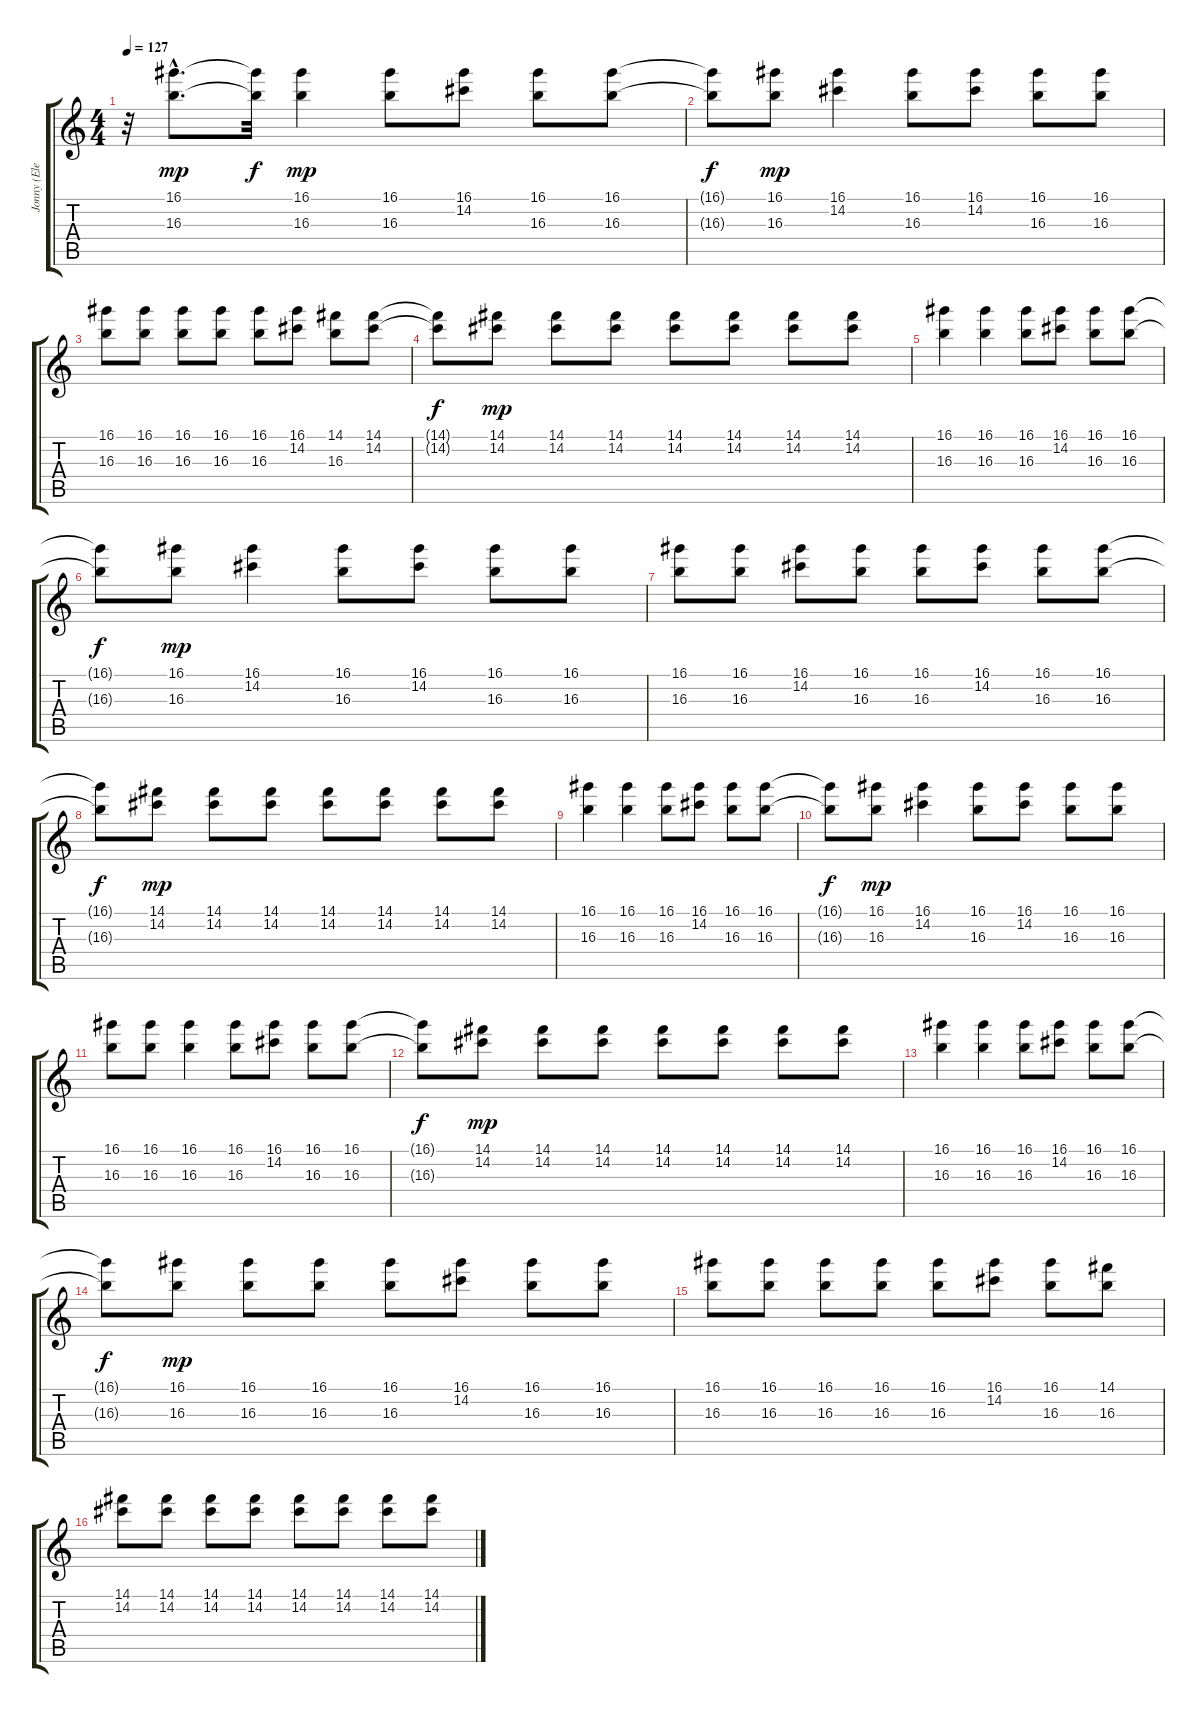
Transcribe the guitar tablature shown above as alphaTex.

\track ("Jonny (Electric 2)" "Jonny (Ele") {instrument overdrivenguitar}
\staff {score tabs}
\tuning (E4 B3 G3 D3 A2 E2) {hide}
\ts (4 4)
\tempo 127
\clef g2
\ks c
r.32{dy mp} (16.1{hac} 16.3{hac}).8{d} (16.1{t} 16.3{t}).32{dy f} (16.1 16.3).4{dy mp} (16.1 16.3).8 (16.1 14.2).8 (16.1 16.3).8 (16.1 16.3).8 |
(16.1{t} 16.3{t}).8{dy f} (16.1 16.3).8{dy mp} (16.1 14.2).4 (16.1 16.3).8 (16.1 14.2).8 (16.1 16.3).8 (16.1 16.3).8 |
(16.1 16.3).8 (16.1 16.3).8 (16.1 16.3).8 (16.1 16.3).8 (16.1 16.3).8 (16.1 14.2).8 (14.1 16.3).8 (14.1 14.2).8 |
(14.1{t} 14.2{t}).8{dy f} (14.1 14.2).8{dy mp} (14.1 14.2).8 (14.1 14.2).8 (14.1 14.2).8 (14.1 14.2).8 (14.1 14.2).8 (14.1 14.2).8 |
(16.1 16.3).4 (16.1 16.3).4 (16.1 16.3).8 (16.1 14.2).8 (16.1 16.3).8 (16.1 16.3).8 |
(16.1{t} 16.3{t}).8{dy f} (16.1 16.3).8{dy mp} (16.1 14.2).4 (16.1 16.3).8 (16.1 14.2).8 (16.1 16.3).8 (16.1 16.3).8 |
(16.1 16.3).8 (16.1 16.3).8 (16.1 14.2).8 (16.1 16.3).8 (16.1 16.3).8 (16.1 14.2).8 (16.1 16.3).8 (16.1 16.3).8 |
(16.1{t} 16.3{t}).8{dy f} (14.1 14.2).8{dy mp} (14.1 14.2).8 (14.1 14.2).8 (14.1 14.2).8 (14.1 14.2).8 (14.1 14.2).8 (14.1 14.2).8 |
(16.1 16.3).4 (16.1 16.3).4 (16.1 16.3).8 (16.1 14.2).8 (16.1 16.3).8 (16.1 16.3).8 |
(16.1{t} 16.3{t}).8{dy f} (16.1 16.3).8{dy mp} (16.1 14.2).4 (16.1 16.3).8 (16.1 14.2).8 (16.1 16.3).8 (16.1 16.3).8 |
(16.1 16.3).8 (16.1 16.3).8 (16.1 16.3).4 (16.1 16.3).8 (16.1 14.2).8 (16.1 16.3).8 (16.1 16.3).8 |
(16.1{t} 16.3{t}).8{dy f} (14.1 14.2).8{dy mp} (14.1 14.2).8 (14.1 14.2).8 (14.1 14.2).8 (14.1 14.2).8 (14.1 14.2).8 (14.1 14.2).8 |
(16.1 16.3).4 (16.1 16.3).4 (16.1 16.3).8 (16.1 14.2).8 (16.1 16.3).8 (16.1 16.3).8 |
(16.1{t} 16.3{t}).8{dy f} (16.1 16.3).8{dy mp} (16.1 16.3).8 (16.1 16.3).8 (16.1 16.3).8 (16.1 14.2).8 (16.1 16.3).8 (16.1 16.3).8 |
(16.1 16.3).8 (16.1 16.3).8 (16.1 16.3).8 (16.1 16.3).8 (16.1 16.3).8 (16.1 14.2).8 (16.1 16.3).8 (14.1 16.3).8 |
(14.1 14.2).8 (14.1 14.2).8 (14.1 14.2).8 (14.1 14.2).8 (14.1 14.2).8 (14.1 14.2).8 (14.1 14.2).8 (14.1 14.2).8
